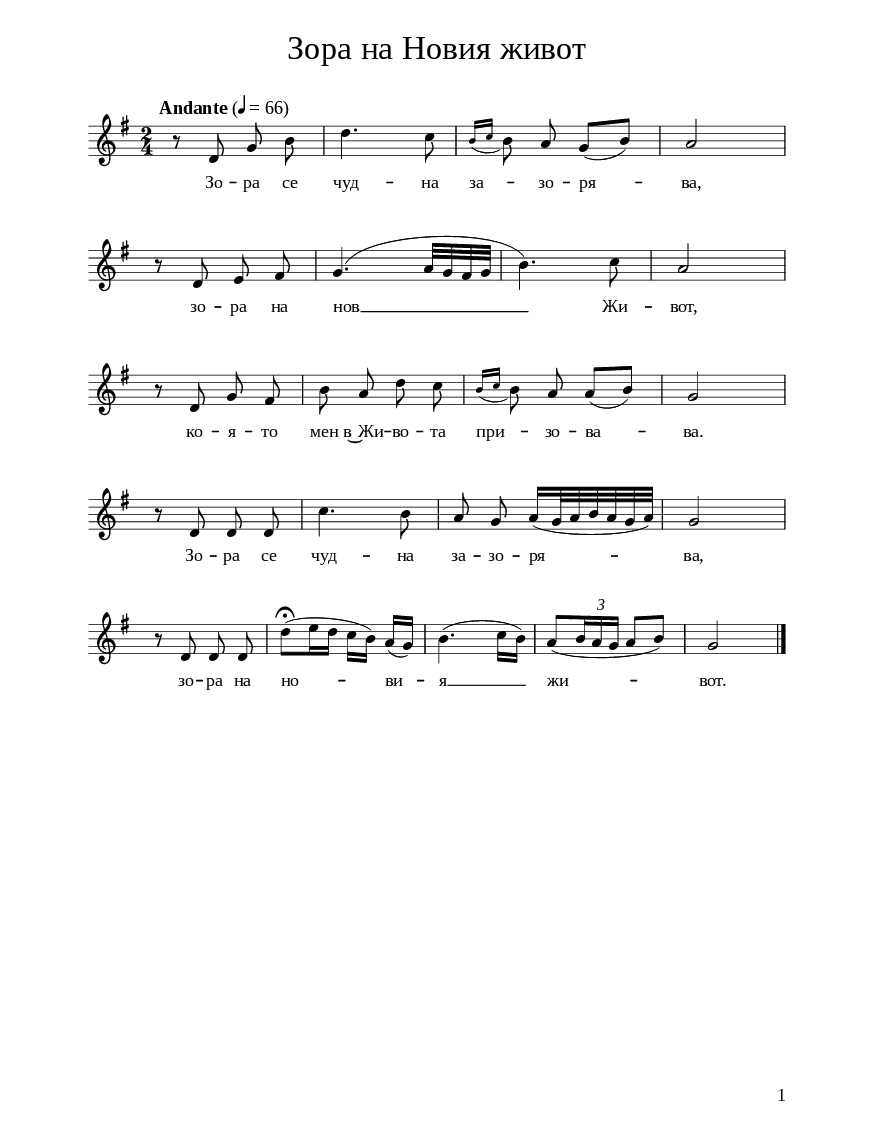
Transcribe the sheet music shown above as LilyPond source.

\version "2.24.2"

% include paper part and global functions
\include "include/globals.ily"

\bookpart {

  \label #'ref215
  \tocItem \markup "Зора на Новия живот"
  \include "include/bookpart-paper.ily"
  \score {
    \include "include/score-layout.ily"

    \new Voice \absolute {
      \clef treble
      \key g \major
      \time 2/4
      \tempoFunc "Andante" 4 "66"
      \autoBeamOff
      r8  d'8  g'8  b'8 | % 2
      d''4.  c''8 | % 3
      \acciaccatura {  b'16 [  c''16 ] }  b'8
      a'8  g'8 ( [  b'8 ) ] | % 4
      a'2 \break | % 5
      r8  d'8  e'8  fis'8 | % 6
      g'4. (  a'32 [  g'32  fis'32  g'32
      ] | % 7
      b'4. )  c''8 | % 8
      a'2 \break | % 9
      r8  d'8  g'8  fis'8 |
      b'8  a'8  d''8  c''8 | % 11
      \acciaccatura {  b'16 [  c''16 ] }  b'8
      a'8  a'8 ( [  b'8 ) ] | % 12
      g'2 \break | % 13
      r8  d'8  d'8  d'8 | % 14
      c''4.  b'8 | % 15
      a'8  g'8  a'16 ( [  g'32  a'32
      b'32  a'32  g'32  a'32 ) ] | % 16
      g'2 \break | % 17
      r8  d'8  d'8  d'8 | % 18
      d''8 ( ^\fermata [  e''16  d''16 ]
      c''16 [  b'16 ) ]  a'16 ( [  g'16 )
      ] | % 19
      b'4. (  c''16 [  b'16 ) ] |
      a'8 ( [ \once \omit TupletBracket
      \times 2/3  {
        b'16  a'16  g'16 ]
      }
      a'8 [  b'8 ) ] | % 21
      g'2 \bar "|."
    }


    \addlyrics {
      Зо -- ра се чуд -- на за --
      зо -- ря -- ва, зо -- ра на нов __
      Жи -- вот, ко --
      я -- то мен в~Жи -- во -- та
      при -- зо -- ва -- ва. Зо --
      ра се чуд -- на за -- зо -- ря --
      ва, зо -- ра на
      но -- ви -- я __
      жи -- вот.}

      \header {
        title = \titleFunc "Зора на Новия живот" "Zora na Novija život"
      }

      \midi{}

    } % score


  } % bookpart

  % Più mosso
  %
